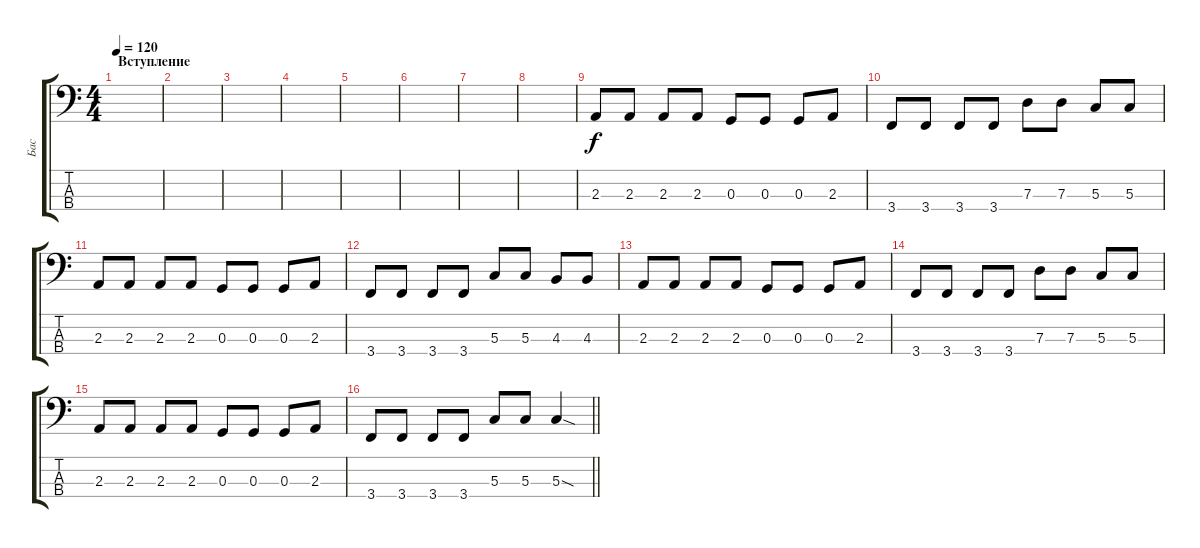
\track ("Бас" "Бас") {instrument electricbasspick}
\staff {score tabs}
\tuning (F2 C2 G1 D1) {hide}
\ts (4 4)
\section ("" "Вступление")
\tempo 120
\clef f4
\ks c
|
|
|
|
|
|
|
|
2.3.8 2.3.8 2.3.8 2.3.8 0.3.8 0.3.8 0.3.8 2.3.8 |
3.4.8 3.4.8 3.4.8 3.4.8 7.3.8 7.3.8 5.3.8 5.3.8 |
2.3.8 2.3.8 2.3.8 2.3.8 0.3.8 0.3.8 0.3.8 2.3.8 |
3.4.8 3.4.8 3.4.8 3.4.8 5.3.8 5.3.8 4.3.8 4.3.8 |
2.3.8 2.3.8 2.3.8 2.3.8 0.3.8 0.3.8 0.3.8 2.3.8 |
3.4.8 3.4.8 3.4.8 3.4.8 7.3.8 7.3.8 5.3.8 5.3.8 |
2.3.8 2.3.8 2.3.8 2.3.8 0.3.8 0.3.8 0.3.8 2.3.8 |
\barLineRight lightlight
3.4.8 3.4.8 3.4.8 3.4.8 5.3.8 5.3.8 5.3{sod}.4
